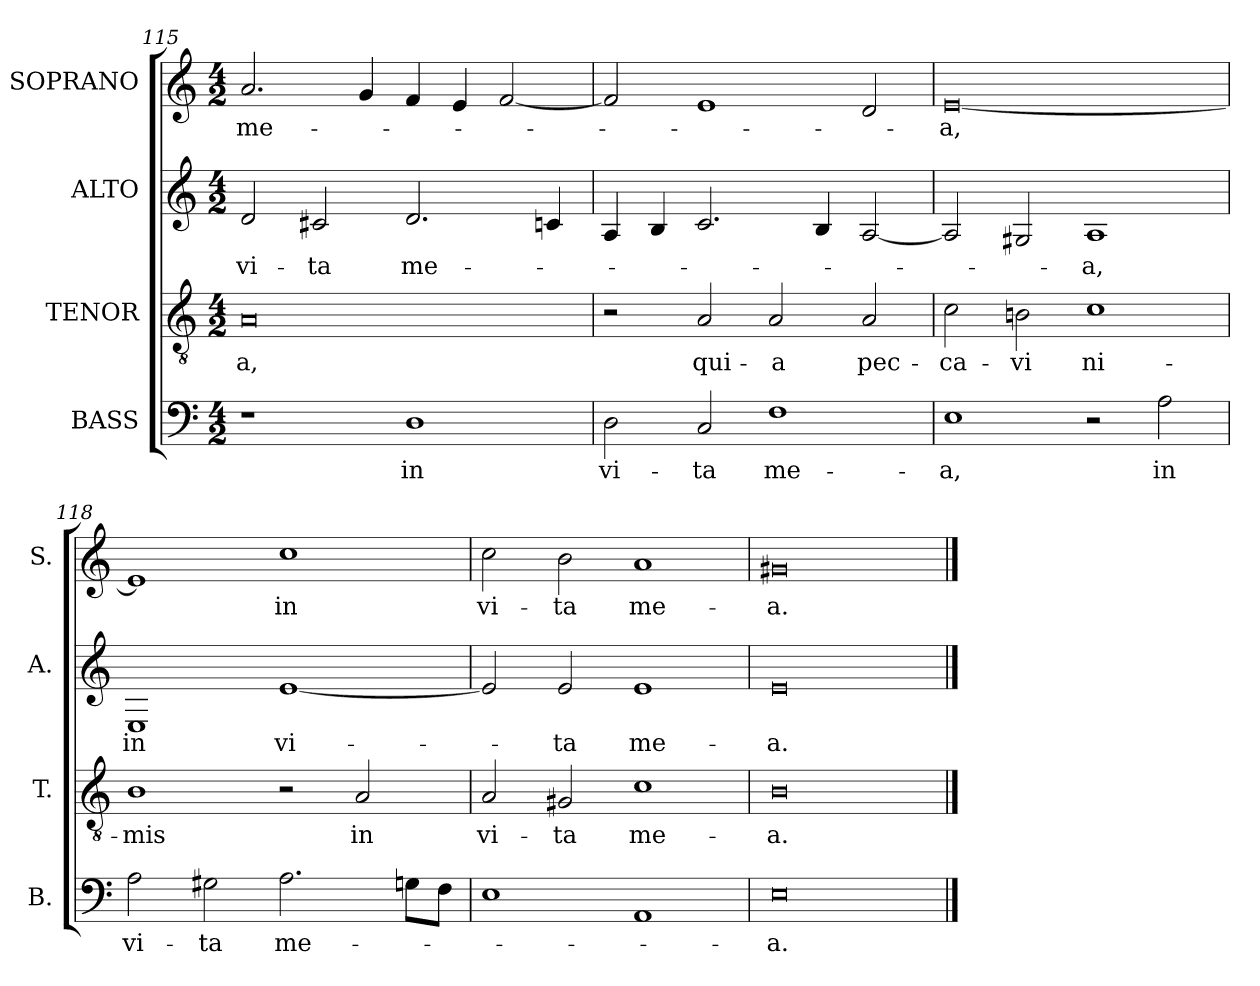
**kern	**text	**kern	**text	**kern	**text	**kern	**text
*part4	*part4	*part3	*part3	*part2	*part2	*part1	*part1
*staff4	*staff4	*staff3	*staff3	*staff2	*staff2	*staff1	*staff1
*I"BASS	*	*I"TENOR	*	*I"ALTO	*	*I"SOPRANO	*
*I'B.	*	*I'T.	*	*I'A.	*	*I'S.	*
*clefF4	*	*clefGv2	*	*clefG2	*	*clefG2	*
*	*	*ITrd7c12	*	*	*	*	*
*k[]	*	*k[]	*	*k[]	*	*k[]	*
*C:	*	*C:	*	*C:	*	*C:	*
*M4/2	*	*M4/2	*	*M4/2	*	*M4/2	*
=115	=115	=115	=115	=115	=115	=115	=115
!	!	!	!LO:LY:b:color=#000000	!	!	!	!
!	!	!	!	!	!LO:LY:b:color=#000000	!	!
!	!	!	!	!	!	!	!LO:LY:b:color=#000000
1r	.	0AAi	-a,	2di/	vi-	2.ai/	me-
!	!	!	!	!	!LO:LY:b:color=#000000	!	!
.	.	.	.	2c#Xi/	-ta	.	.
.	.	.	.	.	.	4gi/	.
!	!LO:LY:b:color=#000000	!	!	!	!	!	!
!	!	!	!	!	!LO:LY:b:color=#000000	!	!
1Di	in	.	.	2.di/	me-	4fi/	.
.	.	.	.	.	.	4ei/	.
.	.	.	.	.	.	[2fi/	.
.	.	.	.	4cni/	.	.	.
=116	=116	=116	=116	=116	=116	=116	=116
!	!LO:LY:b:color=#000000	!	!	!	!	!	!
2Di\	vi-	2r	.	4Ai/	.	2fi/]	.
.	.	.	.	4Bi/	.	.	.
!	!LO:LY:b:color=#000000	!	!	!	!	!	!
!	!	!	!LO:LY:b:color=#000000	!	!	!	!
2Ci/	-ta	2AAi/	qui-	2.ci/	.	1ei	.
!	!LO:LY:b:color=#000000	!	!	!	!	!	!
!	!	!	!LO:LY:b:color=#000000	!	!	!	!
1Fi	me-	2AAi/	-a	.	.	.	.
.	.	.	.	4Bi/	.	.	.
!	!	!	!LO:LY:b:color=#000000	!	!	!	!
.	.	2AAi/	pec-	[2Ai/	.	2di/	.
=117	=117	=117	=117	=117	=117	=117	=117
!	!LO:LY:b:color=#000000	!	!	!	!	!	!
!	!	!	!LO:LY:b:color=#000000	!	!	!	!
!	!	!	!	!	!	!	!LO:LY:b:color=#000000
1Ei	-a,	2Ci\	-ca-	2Ai/]	.	[0ei	-a,
!	!	!	!LO:LY:b:color=#000000	!	!	!	!
.	.	2BBni\	-vi	2G#Xi/	.	.	.
!	!	!	!LO:LY:b:color=#000000	!	!	!	!
!	!	!	!	!	!LO:LY:b:color=#000000	!	!
2r	.	1Ci	ni-	1Ai	-a,	.	.
!	!LO:LY:b:color=#000000	!	!	!	!	!	!
2Ai\	in	.	.	.	.	.	.
=118	=118	=118	=118	=118	=118	=118	=118
!	!LO:LY:b:color=#000000	!	!	!	!	!	!
!	!	!	!LO:LY:b:color=#000000	!	!	!	!
!	!	!	!	!	!LO:LY:b:color=#000000	!	!
2Ai\	vi-	1BBi	-mis	1Ei	in	1ei]	.
!	!LO:LY:b:color=#000000	!	!	!	!	!	!
2G#Xi\	-ta	.	.	.	.	.	.
!	!LO:LY:b:color=#000000	!	!	!	!	!	!
!	!	!	!	!	!LO:LY:b:color=#000000	!	!
!	!	!	!	!	!	!	!LO:LY:b:color=#000000
2.Ai\	me-	2r	.	[1ei	vi-	1cci	in
!	!	!	!LO:LY:b:color=#000000	!	!	!	!
.	.	2AAi/	in	.	.	.	.
8Gni\L	.	.	.	.	.	.	.
8Fi\J	.	.	.	.	.	.	.
=119	=119	=119	=119	=119	=119	=119	=119
!	!	!	!LO:LY:b:color=#000000	!	!	!	!
!	!	!	!	!	!	!	!LO:LY:b:color=#000000
1Ei	.	2AAi/	vi-	2ei/]	.	2cci\	vi-
!	!	!	!LO:LY:b:color=#000000	!	!	!	!
!	!	!	!	!	!LO:LY:b:color=#000000	!	!
!	!	!	!	!	!	!	!LO:LY:b:color=#000000
.	.	2GG#Xi/	-ta	2ei/	-ta	2bi\	-ta
!	!	!	!LO:LY:b:color=#000000	!	!	!	!
!	!	!	!	!	!LO:LY:b:color=#000000	!	!
!	!	!	!	!	!	!	!LO:LY:b:color=#000000
1AAi	.	1Ci	me-	1ei	me-	1ai	me-
=120	=120	=120	=120	=120	=120	=120	=120
!	!LO:LY:b:color=#000000	!	!	!	!	!	!
!	!	!	!LO:LY:b:color=#000000	!	!	!	!
!	!	!	!	!	!LO:LY:b:color=#000000	!	!
!	!	!	!	!	!	!	!LO:LY:b:color=#000000
0Ei	-a.	0BBi	-a.	0ei	-a.	0g#Xi	-a.
==	==	==	==	==	==	==	==
*-	*-	*-	*-	*-	*-	*-	*-
